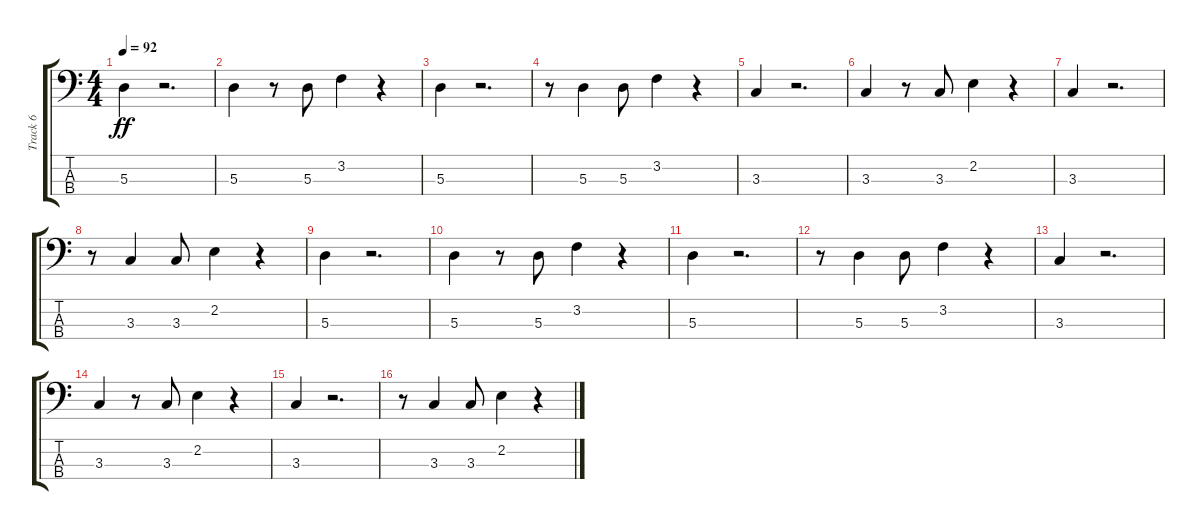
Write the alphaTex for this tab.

\track ("Track 6" "Track 6") {instrument electricbassfinger}
\staff {score tabs}
\tuning (G2 D2 A1 E1) {hide}
\ts (4 4)
\tempo 92
\clef f4
\ks c
5.3.4{dy ff volume 6} r.2{d} |
5.3.4 r.8 5.3.8 3.2.4 r.4 |
5.3.4 r.2{d} |
r.8 5.3.4 5.3.8 3.2.4 r.4 |
3.3.4{volume 4} r.2{d} |
3.3.4 r.8 3.3.8 2.2.4 r.4 |
3.3.4 r.2{d} |
r.8 3.3.4 3.3.8 2.2.4 r.4 |
5.3.4{volume 1} r.2{d} |
5.3.4 r.8 5.3.8 3.2.4 r.4 |
5.3.4 r.2{d} |
r.8 5.3.4 5.3.8 3.2.4 r.4 |
3.3.4 r.2{d} |
3.3.4 r.8 3.3.8 2.2.4 r.4 |
3.3.4 r.2{d} |
r.8 3.3.4 3.3.8 2.2.4 r.4
